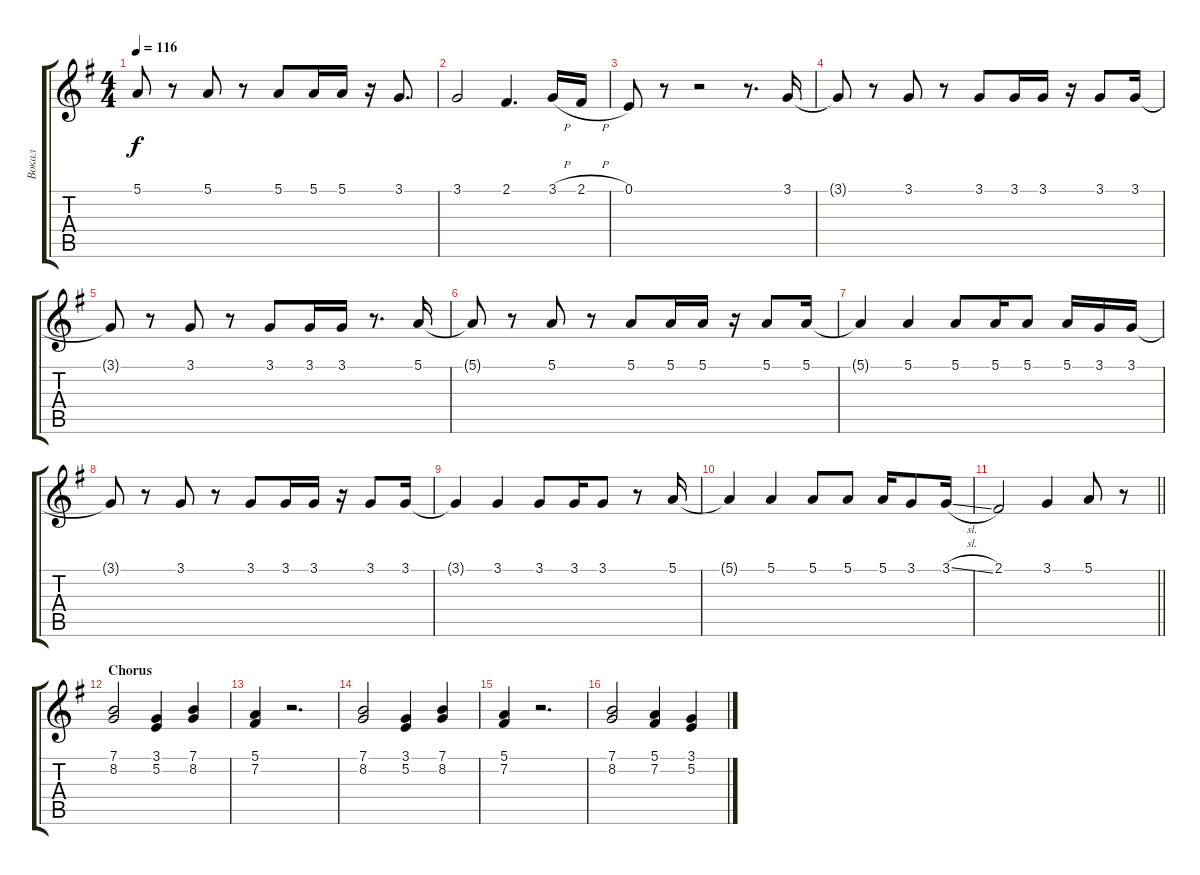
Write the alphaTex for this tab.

\track ("Вокал" "Вокал") {instrument trumpet}
\staff {score tabs}
\tuning (E4 B3 G3 D3 A2 E2) {hide}
\ts (4 4)
\tempo 116
\clef g2
\ks eminor
5.1{t}.8{dy f} r.8 5.1.8 r.8 5.1.8 5.1.16 5.1.16 r.16 3.1.8{d} |
3.1.2 2.1.4{d} 3.1{h}.16 2.1{h}.16 |
0.1.8 r.8 r.2 r.8{d} 3.1.16 |
3.1{t}.8 r.8 3.1.8 r.8 3.1.8 3.1.16 3.1.16 r.16 3.1.8 3.1.16 |
3.1{t}.8 r.8 3.1.8 r.8 3.1.8 3.1.16 3.1.16 r.8{d} 5.1.16 |
5.1{t}.8 r.8 5.1.8 r.8 5.1.8 5.1.16 5.1.16 r.16 5.1.8 5.1.16 |
5.1{t}.4 5.1.4 5.1.8 5.1.16 5.1.8 5.1.16 3.1.16 3.1.16 |
3.1{t}.8 r.8 3.1.8 r.8 3.1.8 3.1.16 3.1.16 r.16 3.1.8 3.1.16 |
3.1{t}.4 3.1.4 3.1.8 3.1.16 3.1.8 r.8 5.1.16 |
5.1{t}.4 5.1.4 5.1.8 5.1.8 5.1.16 3.1.8 3.1{sl}.16 |
\barLineRight lightlight
2.1.2 3.1.4 5.1.8 r.8 |
\section ("" "Chorus")
(7.1 8.2).2 (3.1 5.2).4 (7.1 8.2).4 |
(5.1 7.2).4 r.2{d} |
(7.1 8.2).2 (3.1 5.2).4 (7.1 8.2).4 |
(5.1 7.2).4 r.2{d} |
(7.1 8.2).2 (5.1 7.2).4 (3.1 5.2).4
